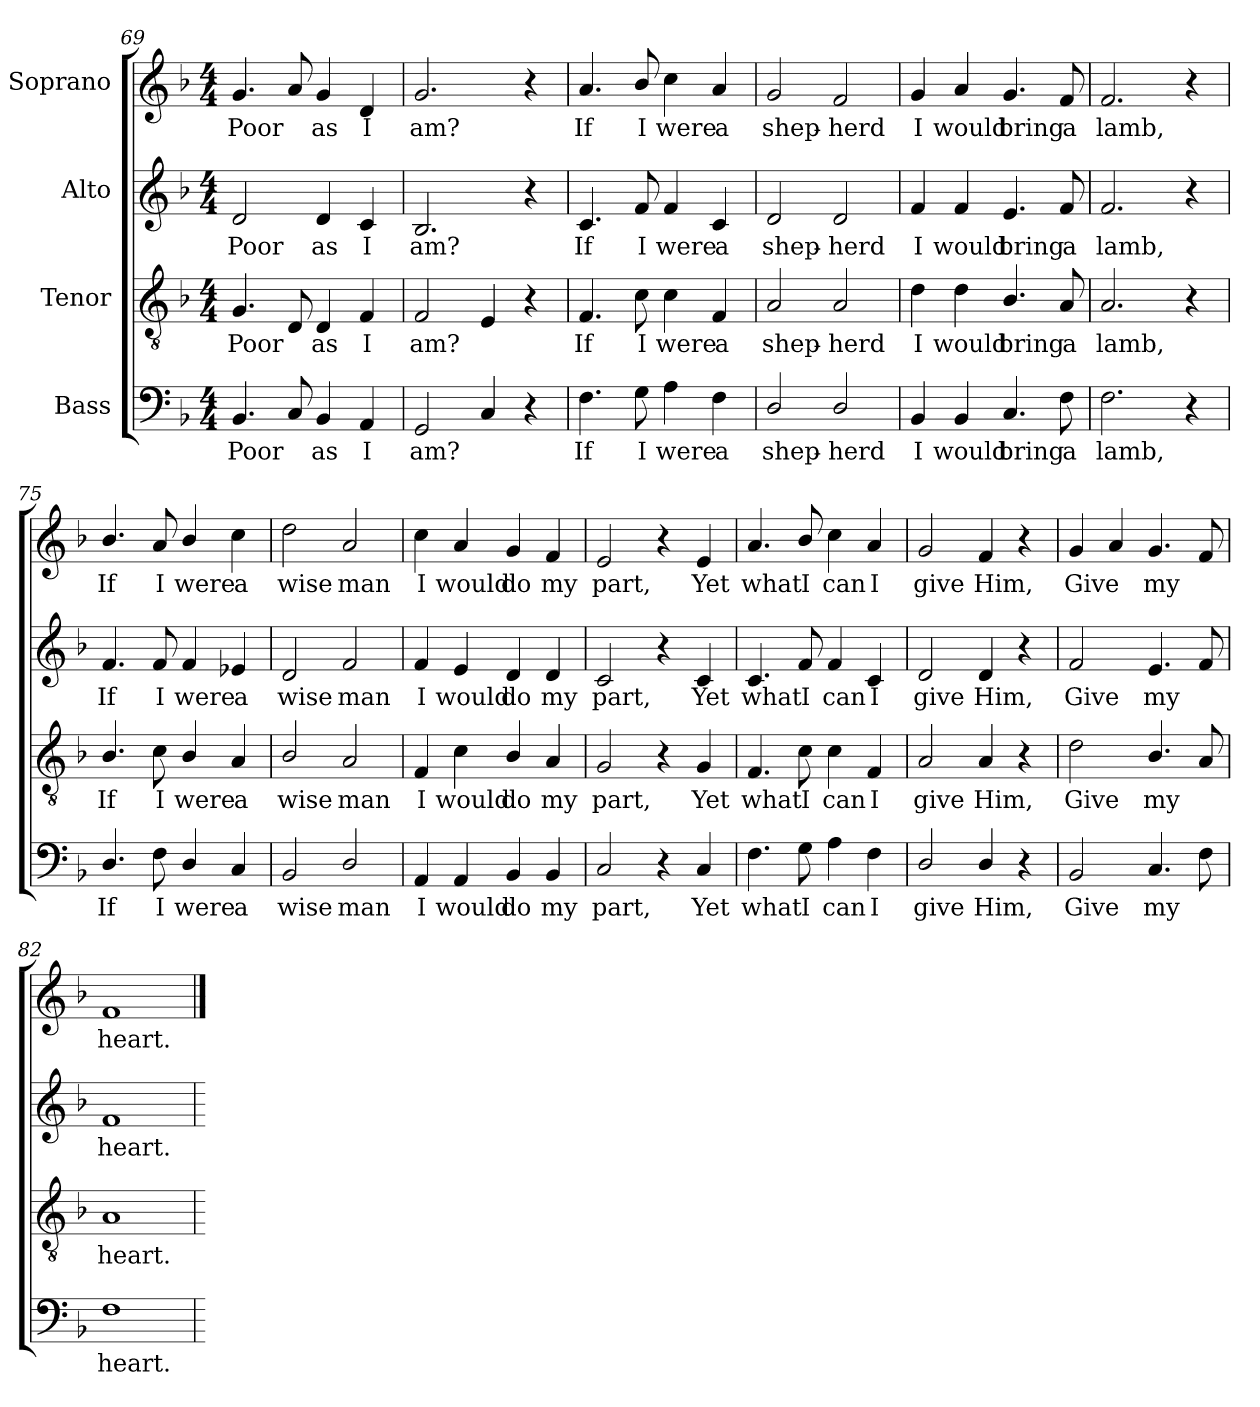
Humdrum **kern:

**kern	**text	**kern	**text	**kern	**text	**kern	**text
*part4	*part4	*part3	*part3	*part2	*part2	*part1	*part1
*staff4	*staff4	*staff3	*staff3	*staff2	*staff2	*staff1	*staff1
*I"Bass	*	*I"Tenor	*	*I"Alto	*	*I"Soprano	*
*clefF4	*	*clefGv2	*	*clefG2	*	*clefG2	*
*k[b-]	*	*k[b-]	*	*k[b-]	*	*k[b-]	*
*F:	*	*F:	*	*F:	*	*F:	*
*M4/4	*	*M4/4	*	*M4/4	*	*M4/4	*
=69	=69	=69	=69	=69	=69	=69	=69
!	!LO:LY:b	!	!LO:LY:b	!	!LO:LY:b	!	!LO:LY:b
4.BB-/	Poor	4.G/	Poor	2d/	Poor	4.g/	Poor
8C/	.	8D/	.	.	.	8a/	.
!	!LO:LY:b:cj	!	!LO:LY:b:cj	!	!LO:LY:b:cj	!	!LO:LY:b:cj
4BB-/	as	4D/	as	4d/	as	4g/	as
!	!LO:LY:b:cj	!	!LO:LY:b:cj	!	!LO:LY:b:cj	!	!LO:LY:b:cj
4AA/	I	4F/	I	4c/	I	4d/	I
=70	=70	=70	=70	=70	=70	=70	=70
!	!LO:LY:b	!	!LO:LY:b	!	!LO:LY:b:cj	!	!LO:LY:b:cj
2GG/	am?	2F/	am?	2.B-/	am?	2.g/	am?
4C/	.	4E/	.	.	.	.	.
4r	.	4r	.	4r	.	4r	.
=71	=71	=71	=71	=71	=71	=71	=71
!	!LO:LY:b:cj	!	!LO:LY:b:cj	!	!LO:LY:b:cj	!	!LO:LY:b:cj
4.F\	If	4.F/	If	4.c/	If	4.a/	If
!	!LO:LY:b:cj	!	!LO:LY:b:cj	!	!LO:LY:b:cj	!	!LO:LY:b:cj
8G\	I	8c\	I	8f/	I	8b-/	I
!	!LO:LY:b:cj	!	!LO:LY:b:cj	!	!LO:LY:b:cj	!	!LO:LY:b:cj
4A\	were	4c\	were	4f/	were	4cc\	were
!	!LO:LY:b:cj	!	!LO:LY:b:cj	!	!LO:LY:b:cj	!	!LO:LY:b:cj
4F\	a	4F/	a	4c/	a	4a/	a
!!LO:LB:g=z
=72	=72	=72	=72	=72	=72	=72	=72
!	!LO:LY:b:cj	!	!LO:LY:b:cj	!	!LO:LY:b:cj	!	!LO:LY:b:cj
2D/	shep-	2A/	shep-	2d/	shep-	2g/	shep-
!	!LO:LY:b:cj	!	!LO:LY:b:cj	!	!LO:LY:b:cj	!	!LO:LY:b:cj
2D/	-herd	2A/	-herd	2d/	-herd	2f/	-herd
=73	=73	=73	=73	=73	=73	=73	=73
!	!LO:LY:b:cj	!	!LO:LY:b:cj	!	!LO:LY:b:cj	!	!LO:LY:b:cj
4BB-/	I	4d\	I	4f/	I	4g/	I
!	!LO:LY:b:cj	!	!LO:LY:b:cj	!	!LO:LY:b:cj	!	!LO:LY:b:cj
4BB-/	would	4d\	would	4f/	would	4a/	would
!	!LO:LY:b:cj	!	!LO:LY:b:cj	!	!LO:LY:b:cj	!	!LO:LY:b:cj
4.C/	bring	4.B-/	bring	4.e/	bring	4.g/	bring
!	!LO:LY:b:cj	!	!LO:LY:b:cj	!	!LO:LY:b:cj	!	!LO:LY:b:cj
8F\	a	8A/	a	8f/	a	8f/	a
=74	=74	=74	=74	=74	=74	=74	=74
!	!LO:LY:b:cj	!	!LO:LY:b:cj	!	!LO:LY:b:cj	!	!LO:LY:b:cj
2.F\	lamb,	2.A/	lamb,	2.f/	lamb,	2.f/	lamb,
4r	.	4r	.	4r	.	4r	.
=75	=75	=75	=75	=75	=75	=75	=75
!	!LO:LY:b:cj	!	!LO:LY:b:cj	!	!LO:LY:b:cj	!	!LO:LY:b:cj
4.D/	If	4.B-/	If	4.f/	If	4.b-/	If
!	!LO:LY:b:cj	!	!LO:LY:b:cj	!	!LO:LY:b:cj	!	!LO:LY:b:cj
8F\	I	8c\	I	8f/	I	8a/	I
!	!LO:LY:b:cj	!	!LO:LY:b:cj	!	!LO:LY:b:cj	!	!LO:LY:b:cj
4D/	were	4B-/	were	4f/	were	4b-/	were
!	!LO:LY:b:cj	!	!LO:LY:b:cj	!	!LO:LY:b:cj	!	!LO:LY:b:cj
4C/	a	4A/	a	4e-X/	a	4cc\	a
=76	=76	=76	=76	=76	=76	=76	=76
!	!LO:LY:b:cj	!	!LO:LY:b:cj	!	!LO:LY:b:cj	!	!LO:LY:b:cj
2BB-/	wise	2B-/	wise	2d/	wise	2dd\	wise
!	!LO:LY:b:cj	!	!LO:LY:b:cj	!	!LO:LY:b:cj	!	!LO:LY:b:cj
2D/	man	2A/	man	2f/	man	2a/	man
!!LO:LB:g=z
=77	=77	=77	=77	=77	=77	=77	=77
!	!LO:LY:b:cj	!	!LO:LY:b:cj	!	!LO:LY:b:cj	!	!LO:LY:b:cj
4AA/	I	4F/	I	4f/	I	4cc\	I
!	!LO:LY:b:cj	!	!LO:LY:b:cj	!	!LO:LY:b:cj	!	!LO:LY:b:cj
4AA/	would	4c\	would	4e/	would	4a/	would
!	!LO:LY:b:cj	!	!LO:LY:b:cj	!	!LO:LY:b:cj	!	!LO:LY:b:cj
4BB-/	do	4B-/	do	4d/	do	4g/	do
!	!LO:LY:b:cj	!	!LO:LY:b:cj	!	!LO:LY:b:cj	!	!LO:LY:b:cj
4BB-/	my	4A/	my	4d/	my	4f/	my
=78	=78	=78	=78	=78	=78	=78	=78
!	!LO:LY:b:cj	!	!LO:LY:b:cj	!	!LO:LY:b:cj	!	!LO:LY:b:cj
2C/	part,	2G/	part,	2c/	part,	2e/	part,
4r	.	4r	.	4r	.	4r	.
!	!LO:LY:b:cj	!	!LO:LY:b:cj	!	!LO:LY:b:cj	!	!LO:LY:b:cj
4C/	Yet	4G/	Yet	4c/	Yet	4e/	Yet
=79	=79	=79	=79	=79	=79	=79	=79
!	!LO:LY:b:cj	!	!LO:LY:b:cj	!	!LO:LY:b:cj	!	!LO:LY:b:cj
4.F\	what	4.F/	what	4.c/	what	4.a/	what
!	!LO:LY:b:cj	!	!LO:LY:b:cj	!	!LO:LY:b:cj	!	!LO:LY:b:cj
8G\	I	8c\	I	8f/	I	8b-/	I
!	!LO:LY:b:cj	!	!LO:LY:b:cj	!	!LO:LY:b:cj	!	!LO:LY:b:cj
4A\	can	4c\	can	4f/	can	4cc\	can
!	!LO:LY:b:cj	!	!LO:LY:b:cj	!	!LO:LY:b:cj	!	!LO:LY:b:cj
4F\	I	4F/	I	4c/	I	4a/	I
=80	=80	=80	=80	=80	=80	=80	=80
!	!LO:LY:b:cj	!	!LO:LY:b:cj	!	!LO:LY:b:cj	!	!LO:LY:b:cj
2D/	give	2A/	give	2d/	give	2g/	give
!	!LO:LY:b:cj	!	!LO:LY:b:cj	!	!LO:LY:b:cj	!	!LO:LY:b:cj
4D/	Him,	4A/	Him,	4d/	Him,	4f/	Him,
4r	.	4r	.	4r	.	4r	.
=81	=81	=81	=81	=81	=81	=81	=81
!	!LO:LY:b:cj	!	!LO:LY:b:cj	!	!LO:LY:b:cj	!	!LO:LY:b:cj
2BB-/	Give	2d\	Give	2f/	Give	4g/	Give
.	.	.	.	.	.	4a/	.
!	!LO:LY:b	!	!LO:LY:b	!	!LO:LY:b	!	!LO:LY:b
4.C/	my	4.B-/	my	4.e/	my	4.g/	my
8F\	.	8A/	.	8f/	.	8f/	.
=82	=82	=82	=82	=82	=82	=82	=82
!	!LO:LY:b:cj	!	!LO:LY:b:cj	!	!LO:LY:b:cj	!	!LO:LY:b:cj
1F	heart.	1A	heart.	1f	heart.	1f	heart.
=	==	=	==	=	==	==	==
*-	*-	*-	*-	*-	*-	*-	*-
